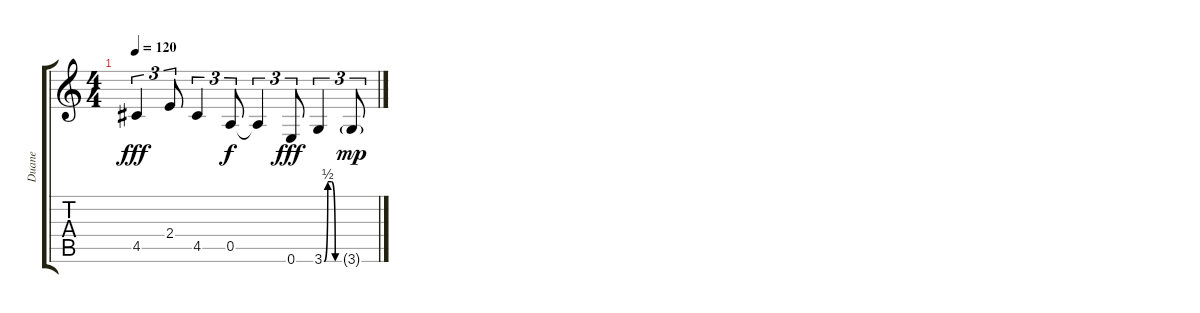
\track ("Duane" "Duane") {instrument electricguitarjazz}
\staff {score tabs}
\tuning (E4 B3 G3 D3 A2 E2) {hide}
\ts (4 4)
\tempo 120
\clef g2
\ks c
4.5.4{tu (3 2) dy fff} 2.4.8{tu (3 2)} 4.5.4{tu (3 2)} 0.5.8{tu (3 2) dy f} 0.5{t}.4{tu (3 2)} 0.6.8{tu (3 2) dy fff} 3.6{be (custom 0 0 15 2 30 2 45 0 60 0)}.4{tu (3 2)} 3.6{g}.8{tu (3 2) dy mp}
